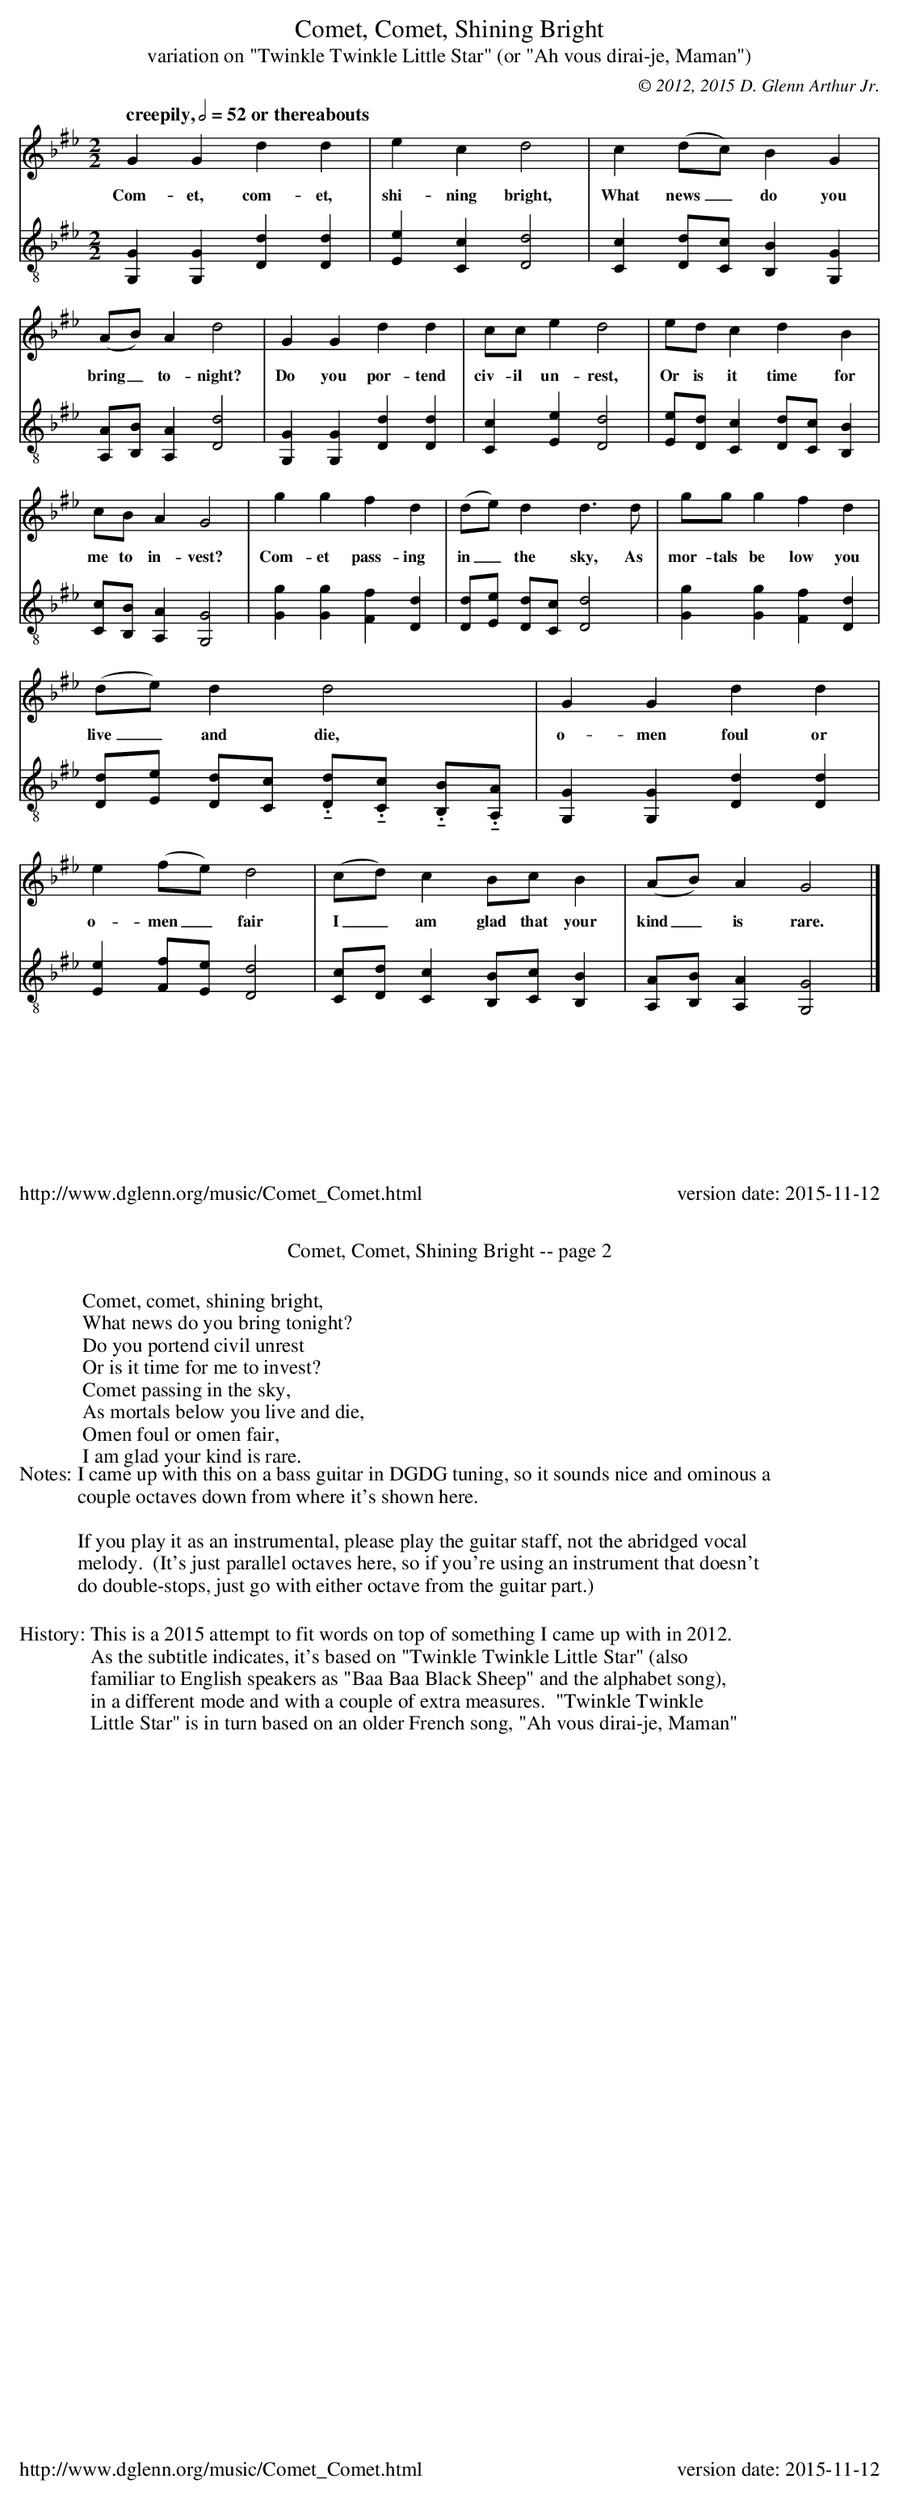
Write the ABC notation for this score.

X:1
T:Comet, Comet, Shining Bright
T:variation on "Twinkle Twinkle Little Star" (or "Ah vous dirai-je, Maman")
C:© 2012, 2015 D. Glenn Arthur Jr.
M:2/2
Q:"creepily," 1/2=52 " or thereabouts"
L:1/8
V:V clef=treble   %%MIDI program 73
V:G clef=treble-8 %%MIDI program 25
K:Dm ^f _e
[V:V]  G2    G2     d2    d2    | e2    c2    d4      |
w:     Com-  et,    com-  et,   | shi-  ning  bright,
[V:G] [GG,]2 [GG,]2 [dD]2 [dD]2 | [eE]2 [cC]2 [dD]4   |
[V:V] c2    (dc)     B2     G2     | (AB)       A2       d4     |
w:    What  news_    do     you    | bring_     to-      night?
[V:G] [cC]2 [dD][cC] [BB,]2 [GG,]2 | [AA,][BB,] [AA,]2   [dD]4  |
[V:V] G2     G2     d2    d2    | cc     e2    d4    |
w:    Do     you    por-  tend  | civ-il un-   rest,
[V:G] [GG,]2 [GG,]2 [dD]2 [dD]2 | [cC]2  [eE]2 [dD]4 |
[V:V] ed      c2    d2         B2     | cB        A2     G4     |
w:    Or  is  it    time       for    | me  to    in-    vest?
[V:G] [eE][dD][cC]2 [dD][cC]   [BB,]2 | [cC][BB,] [AA,]2 [GG,]4 |
[V:V] g2    g2    f2    d2    | (de)         d2       d3    d  |
w:    Com-  et    pass- ing   | in_          the      sky,  As
[V:G] [gG]2 [gG]2 [fF]2 [dD]2 | [dD][eE]     [dD][cC] [dD]4    |
[V:V] gg       g2    f2    d2    | (de)     d2       d4   |
w:    mor-tals be    low   you   | live_    and      die,
[V:G] [gG]2    [gG]2 [fF]2 [dD]2 | [dD][eE] [dD][cC] \
[V:G]       .!tenuto![dD].!tenuto![cC] .!tenuto![BB,].!tenuto![AA,] | % SEE END NOTE
[V:V] G2     G2     d2    d2    | e2    (fe)     d4    |
w:    o-     men    foul  or    | o-    men_     fair
[V:G] [GG,]2 [GG,]2 [dD]2 [dD]2 | [eE]2 [fF][eE] [dD]4 |
[V:V] (cd)     c2    Bc        B2     | (AB)       A2     G4     |]
w:    I_       am    glad that your   | kind_      is     rare.
[V:G] [cC][dD] [cC]2 [BB,][cC] [BB,]2 | [AA,][BB,] [AA,]2 [GG,]4 |]
W:Comet, comet, shining bright,
W:What news do you bring tonight?
W:Do you portend civil unrest
W:Or is it time for me to invest?
W:Comet passing in the sky,
W:As mortals below you live and die,
W:Omen foul or omen fair,
W:I am glad your kind is rare.
